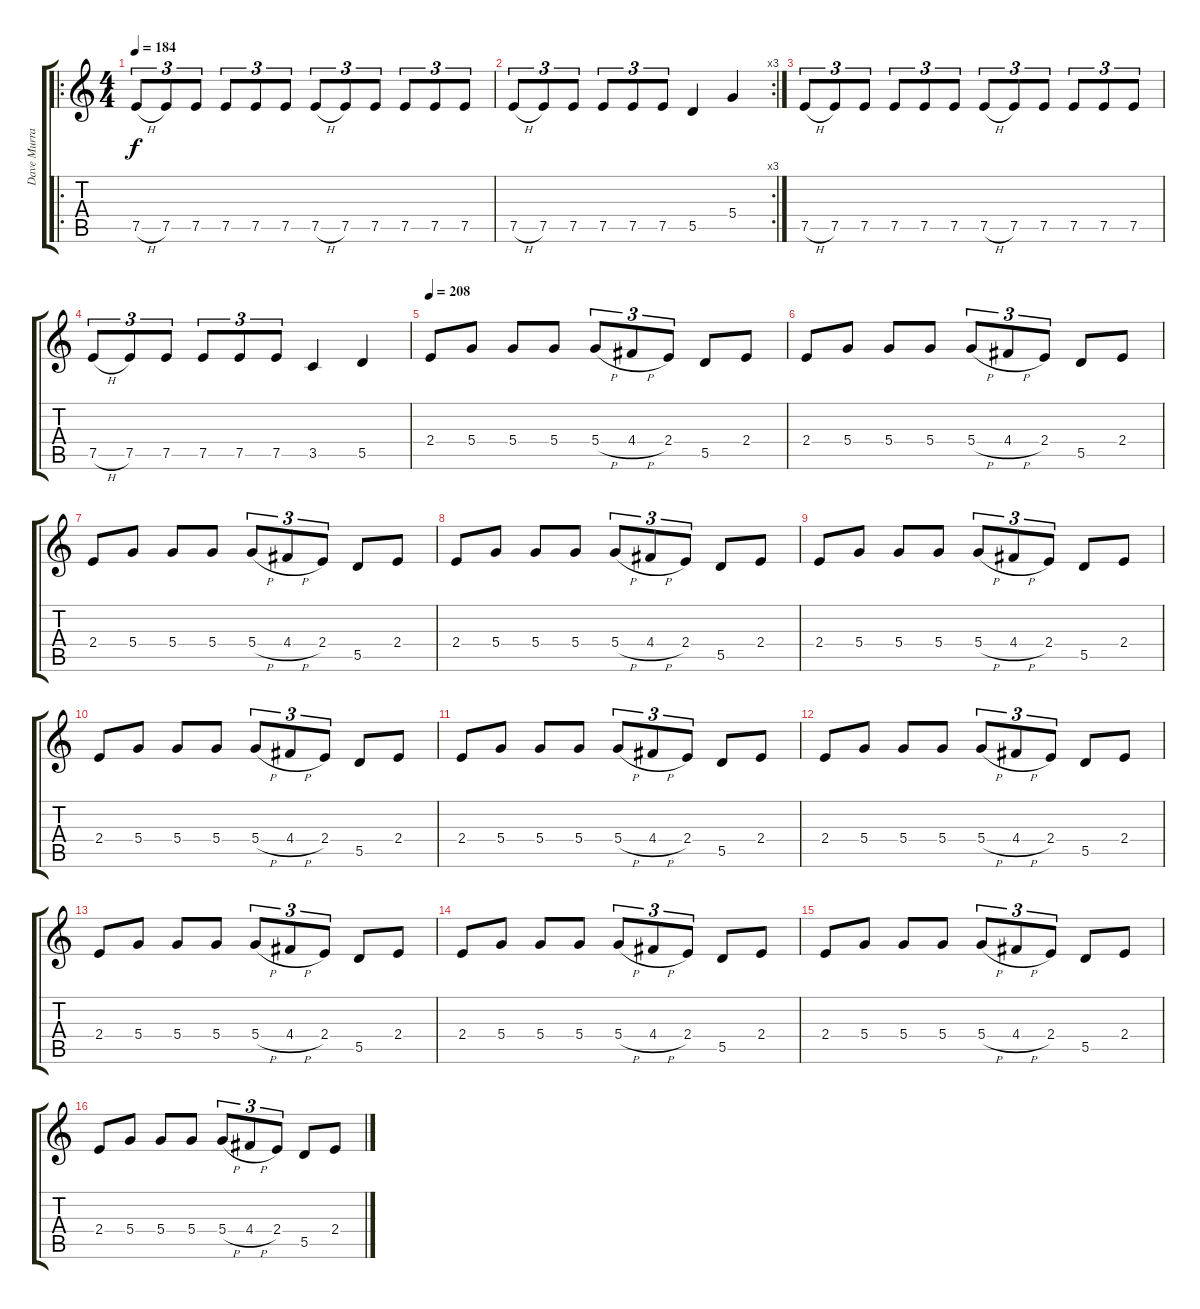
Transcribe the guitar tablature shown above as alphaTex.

\track ("Dave Murray" "Dave Murra") {instrument distortionguitar}
\staff {score tabs}
\tuning (E4 B3 G3 D3 A2 E2) {hide}
\ro
\ts (4 4)
\tempo 184
\clef g2
\ks c
7.5{h}.8{tu (3 2) dy f} 7.5.8{tu (3 2)} 7.5.8{tu (3 2)} 7.5.8{tu (3 2)} 7.5.8{tu (3 2)} 7.5.8{tu (3 2)} 7.5{h}.8{tu (3 2)} 7.5.8{tu (3 2)} 7.5.8{tu (3 2)} 7.5.8{tu (3 2)} 7.5.8{tu (3 2)} 7.5.8{tu (3 2)} |
\rc 3
7.5{h}.8{tu (3 2)} 7.5.8{tu (3 2)} 7.5.8{tu (3 2)} 7.5.8{tu (3 2)} 7.5.8{tu (3 2)} 7.5.8{tu (3 2)} 5.5.4 5.4.4 |
7.5{h}.8{tu (3 2)} 7.5.8{tu (3 2)} 7.5.8{tu (3 2)} 7.5.8{tu (3 2)} 7.5.8{tu (3 2)} 7.5.8{tu (3 2)} 7.5{h}.8{tu (3 2)} 7.5.8{tu (3 2)} 7.5.8{tu (3 2)} 7.5.8{tu (3 2)} 7.5.8{tu (3 2)} 7.5.8{tu (3 2)} |
7.5{h}.8{tu (3 2)} 7.5.8{tu (3 2)} 7.5.8{tu (3 2)} 7.5.8{tu (3 2)} 7.5.8{tu (3 2)} 7.5.8{tu (3 2)} 3.5.4 5.5.4 |
\tempo 208
2.4.8 5.4.8 5.4.8 5.4.8 5.4{h}.8{tu (3 2)} 4.4{h}.8{tu (3 2)} 2.4.8{tu (3 2)} 5.5.8 2.4.8 |
2.4.8 5.4.8 5.4.8 5.4.8 5.4{h}.8{tu (3 2)} 4.4{h}.8{tu (3 2)} 2.4.8{tu (3 2)} 5.5.8 2.4.8 |
2.4.8 5.4.8 5.4.8 5.4.8 5.4{h}.8{tu (3 2)} 4.4{h}.8{tu (3 2)} 2.4.8{tu (3 2)} 5.5.8 2.4.8 |
2.4.8 5.4.8 5.4.8 5.4.8 5.4{h}.8{tu (3 2)} 4.4{h}.8{tu (3 2)} 2.4.8{tu (3 2)} 5.5.8 2.4.8 |
2.4.8 5.4.8 5.4.8 5.4.8 5.4{h}.8{tu (3 2)} 4.4{h}.8{tu (3 2)} 2.4.8{tu (3 2)} 5.5.8 2.4.8 |
2.4.8 5.4.8 5.4.8 5.4.8 5.4{h}.8{tu (3 2)} 4.4{h}.8{tu (3 2)} 2.4.8{tu (3 2)} 5.5.8 2.4.8 |
2.4.8 5.4.8 5.4.8 5.4.8 5.4{h}.8{tu (3 2)} 4.4{h}.8{tu (3 2)} 2.4.8{tu (3 2)} 5.5.8 2.4.8 |
2.4.8 5.4.8 5.4.8 5.4.8 5.4{h}.8{tu (3 2)} 4.4{h}.8{tu (3 2)} 2.4.8{tu (3 2) txt "" volume 7} 5.5.8 2.4.8 |
2.4.8 5.4.8 5.4.8 5.4.8 5.4{h}.8{tu (3 2)} 4.4{h}.8{tu (3 2)} 2.4.8{tu (3 2)} 5.5.8 2.4.8 |
2.4.8 5.4.8 5.4.8 5.4.8 5.4{h}.8{tu (3 2)} 4.4{h}.8{tu (3 2)} 2.4.8{tu (3 2)} 5.5.8 2.4.8 |
2.4.8 5.4.8 5.4.8 5.4.8 5.4{h}.8{tu (3 2)} 4.4{h}.8{tu (3 2)} 2.4.8{tu (3 2)} 5.5.8 2.4.8 |
2.4.8 5.4.8 5.4.8 5.4.8 5.4{h}.8{tu (3 2)} 4.4{h}.8{tu (3 2)} 2.4.8{tu (3 2)} 5.5.8 2.4.8
